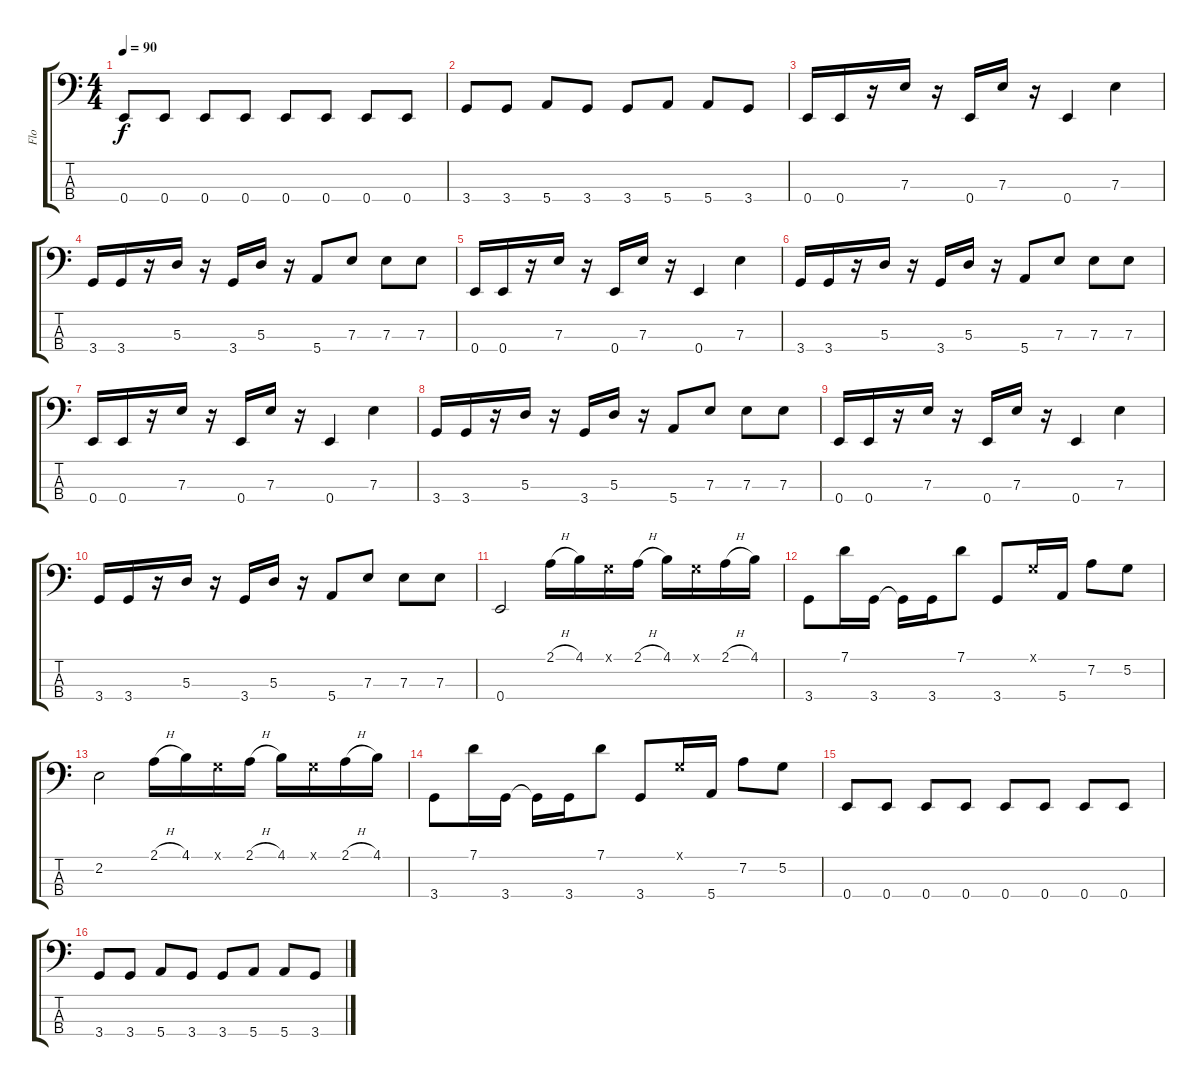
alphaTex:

\track ("Flo" "Flo") {instrument slapbass2}
\staff {score tabs}
\tuning (G2 D2 A1 E1) {hide}
\ts (4 4)
\tempo 90
\clef f4
\ks c
0.4.8{dy f} 0.4.8 0.4.8 0.4.8 0.4.8 0.4.8 0.4.8 0.4.8 |
3.4.8 3.4.8 5.4.8 3.4.8 3.4.8 5.4.8 5.4.8 3.4.8 |
0.4.16 0.4.16 r.16 7.3.16 r.16 0.4.16 7.3.16 r.16 0.4.4 7.3.4 |
3.4.16 3.4.16 r.16 5.3.16 r.16 3.4.16 5.3.16 r.16 5.4.8 7.3.8 7.3.8 7.3.8 |
0.4.16 0.4.16 r.16 7.3.16 r.16 0.4.16 7.3.16 r.16 0.4.4 7.3.4 |
3.4.16 3.4.16 r.16 5.3.16 r.16 3.4.16 5.3.16 r.16 5.4.8 7.3.8 7.3.8 7.3.8 |
0.4.16 0.4.16 r.16 7.3.16 r.16 0.4.16 7.3.16 r.16 0.4.4 7.3.4 |
3.4.16 3.4.16 r.16 5.3.16 r.16 3.4.16 5.3.16 r.16 5.4.8 7.3.8 7.3.8 7.3.8 |
0.4.16 0.4.16 r.16 7.3.16 r.16 0.4.16 7.3.16 r.16 0.4.4 7.3.4 |
3.4.16 3.4.16 r.16 5.3.16 r.16 3.4.16 5.3.16 r.16 5.4.8 7.3.8 7.3.8 7.3.8 |
0.4.2 2.1{h}.16 4.1.16 0.1{x}.16 2.1{h}.16 4.1.16 0.1{x}.16 2.1{h}.16 4.1.16 |
3.4.8 7.1.16 3.4.16 3.4{t}.16 3.4.16 7.1.8 3.4.8 0.1{x}.16 5.4.16 7.2.8 5.2.8 |
2.2.2 2.1{h}.16 4.1.16 0.1{x}.16 2.1{h}.16 4.1.16 0.1{x}.16 2.1{h}.16 4.1.16 |
3.4.8 7.1.16 3.4.16 3.4{t}.16 3.4.16 7.1.8 3.4.8 0.1{x}.16 5.4.16 7.2.8 5.2.8 |
0.4.8 0.4.8 0.4.8 0.4.8 0.4.8 0.4.8 0.4.8 0.4.8 |
3.4.8 3.4.8 5.4.8 3.4.8 3.4.8 5.4.8 5.4.8 3.4.8
